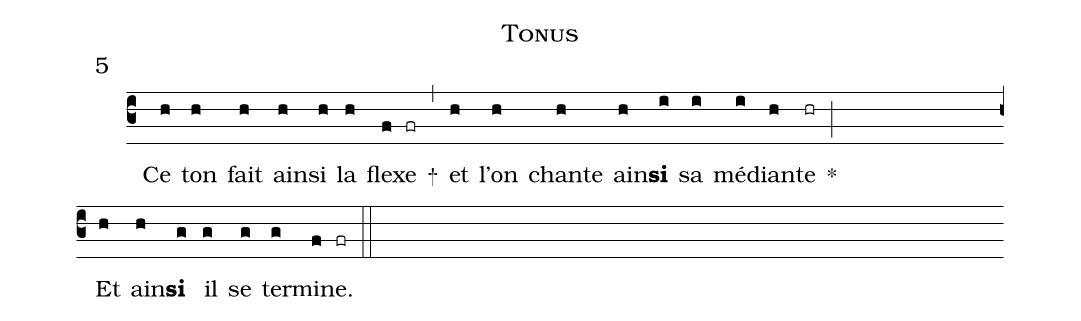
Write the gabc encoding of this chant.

name:Tonus;
mode:5;
%%
(c3) ~() Ce(h) ton(h) fait(h) ain(h)si(h) la(h) fle(f)xe(fr) +(,)
et(h) l'on(h) chante(h) ain(h)<b>si</b>(i) sa(i) mé(i)dian(h)te(hr) *(;Z)
Et(h) ain(h)<b>si</b>(g) il(g) se(g) ter(g)mi(f)ne.(fr) (::)
